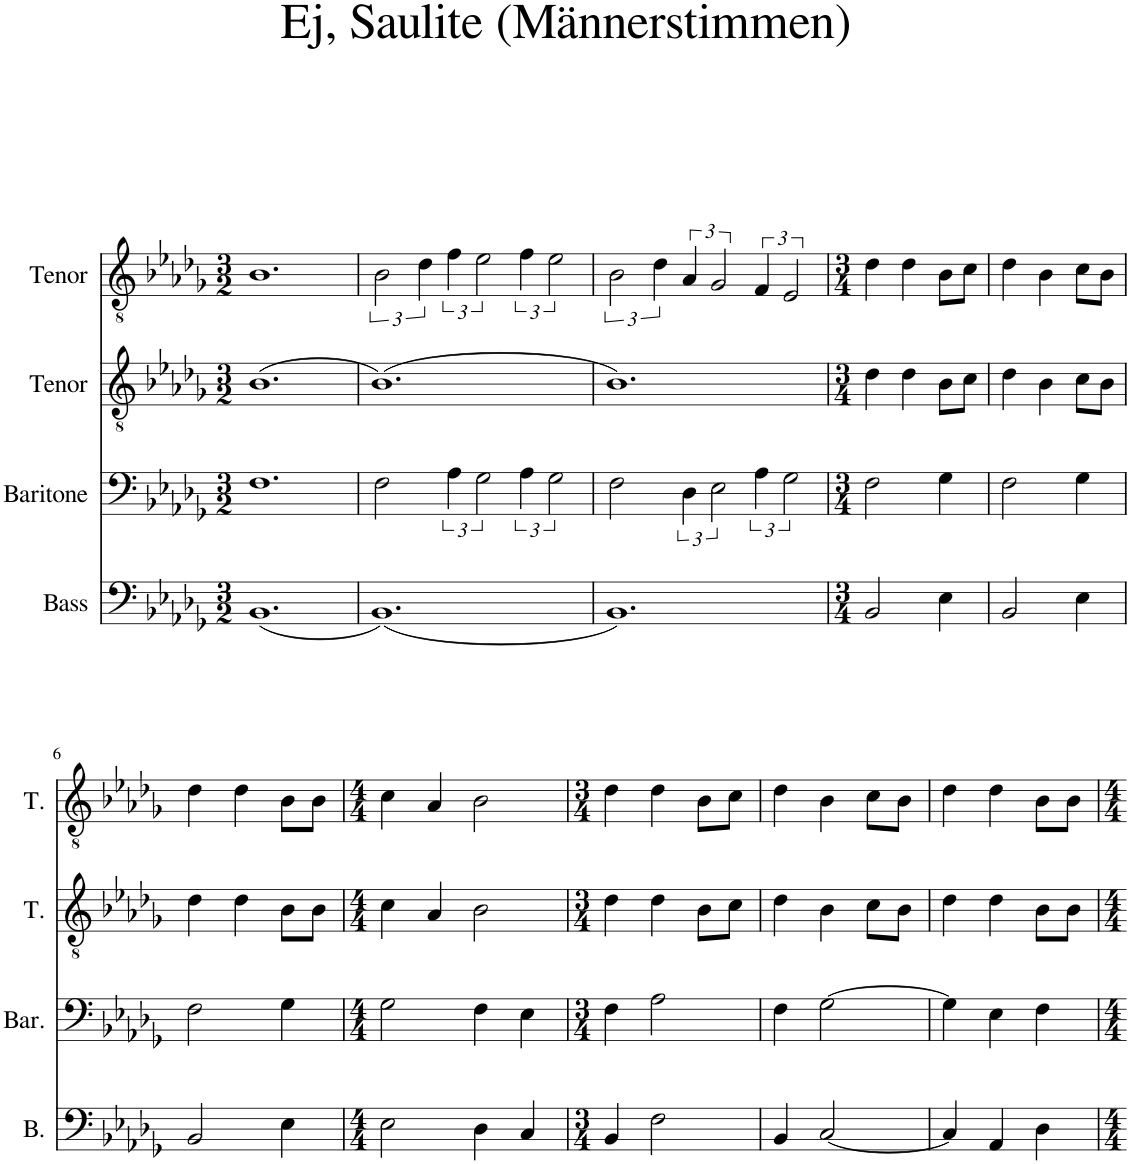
**kern	**kern	**kern	**kern
*part4	*part3	*part2	*part1
*staff4	*staff3	*staff2	*staff1
*I"Bass	*I"Baritone	*I"Tenor	*I"Tenor
*I'B.	*I'Bar.	*I'T.	*I'T.
*clefF4	*clefF4	*clefGv2	*clefGv2
*k[b-e-a-d-g-]	*k[b-e-a-d-g-]	*k[b-e-a-d-g-]	*k[b-e-a-d-g-]
*M3/2	*M3/2	*M3/2	*M3/2
=1	=1	=1	=1
(1.BB-	1.F	(1.B-	1.B-
=2	=2	=2	=2
(1.BB-)	2F\	(1.B-)	3B-\
.	.	.	6d-\
.	6A-\	.	6f\
.	3G-\	.	3e-\
.	6A-\	.	6f\
.	3G-\	.	3e-\
=3	=3	=3	=3
1.BB-)	2F\	1.B-)	3B-\
.	.	.	6d-\
.	6D-\	.	6A-/
.	3E-\	.	3G-/
.	6A-\	.	6F/
.	3G-\	.	3E-/
=4	=4	=4	=4
*M3/4	*M3/4	*M3/4	*M3/4
2BB-/	2F\	4d-\	4d-\
.	.	4d-\	4d-\
4E-\	4G-\	8B-\L	8B-\L
.	.	8c\J	8c\J
=5	=5	=5	=5
2BB-/	2F\	4d-\	4d-\
.	.	4B-\	4B-\
4E-\	4G-\	8c\L	8c\L
.	.	8B-\J	8B-\J
!!LO:LB:g=z
=6	=6	=6	=6
2BB-/	2F\	4d-\	4d-\
.	.	4d-\	4d-\
4E-\	4G-\	8B-\L	8B-\L
.	.	8B-\J	8B-\J
=7	=7	=7	=7
*M4/4	*M4/4	*M4/4	*M4/4
2E-\	2G-\	4c\	4c\
.	.	4A-/	4A-/
4D-\	4F\	2B-\	2B-\
4C/	4E-\	.	.
=8	=8	=8	=8
*M3/4	*M3/4	*M3/4	*M3/4
4BB-/	4F\	4d-\	4d-\
2F\	2A-\	4d-\	4d-\
.	.	8B-\L	8B-\L
.	.	8c\J	8c\J
=9	=9	=9	=9
4BB-/	4F\	4d-\	4d-\
[2C/	[2G-\	4B-\	4B-\
.	.	8c\L	8c\L
.	.	8B-\J	8B-\J
=10	=10	=10	=10
4C/]	4G-\]	4d-\	4d-\
4AA-/	4E-\	4d-\	4d-\
4D-\	4F\	8B-\L	8B-\L
.	.	8B-\J	8B-\J
=	=	=	=
*-	*-	*-	*-
